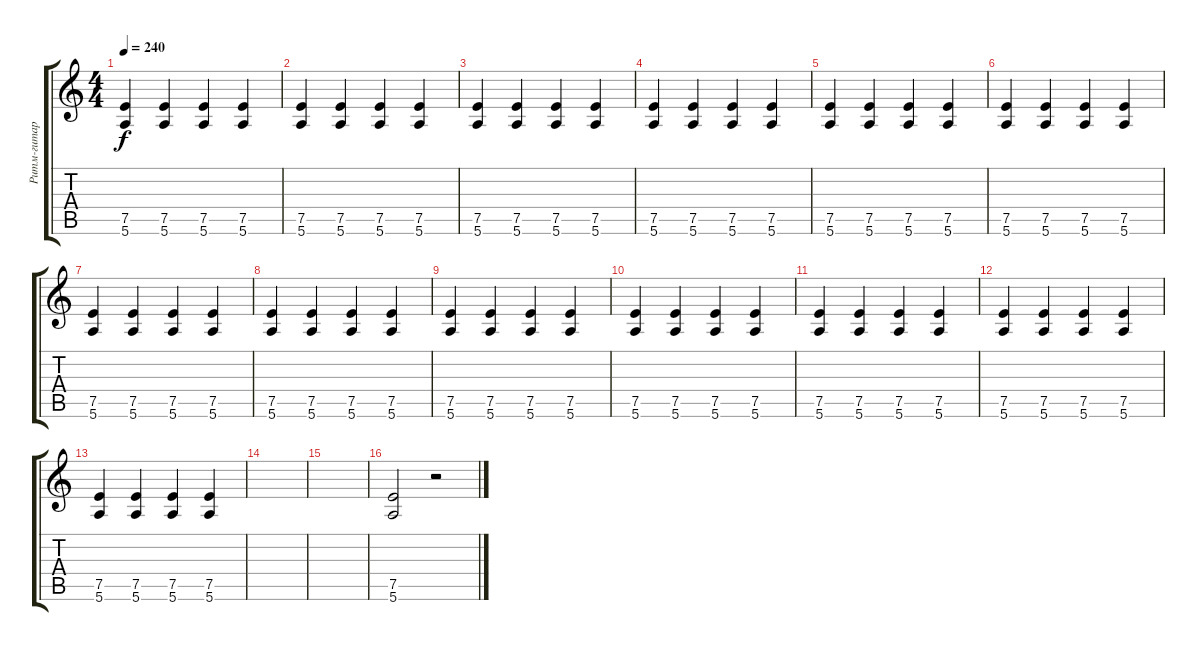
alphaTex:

\track ("Ритм-гитара" "Ритм-гитар") {instrument overdrivenguitar}
\staff {score tabs}
\tuning (E4 B3 G3 D3 A2 E2) {hide}
\ts (4 4)
\tempo 240
\clef g2
\ks c
(7.5 5.6).4{dy f} (7.5 5.6).4 (7.5 5.6).4 (7.5 5.6).4 |
(7.5 5.6).4 (7.5 5.6).4 (7.5 5.6).4 (7.5 5.6).4 |
(7.5 5.6).4 (7.5 5.6).4 (7.5 5.6).4 (7.5 5.6).4 |
(7.5 5.6).4 (7.5 5.6).4 (7.5 5.6).4 (7.5 5.6).4 |
(7.5 5.6).4 (7.5 5.6).4 (7.5 5.6).4 (7.5 5.6).4 |
(7.5 5.6).4 (7.5 5.6).4 (7.5 5.6).4 (7.5 5.6).4 |
(7.5 5.6).4 (7.5 5.6).4 (7.5 5.6).4 (7.5 5.6).4 |
(7.5 5.6).4 (7.5 5.6).4 (7.5 5.6).4 (7.5 5.6).4 |
(7.5 5.6).4 (7.5 5.6).4 (7.5 5.6).4 (7.5 5.6).4 |
(7.5 5.6).4 (7.5 5.6).4 (7.5 5.6).4 (7.5 5.6).4 |
(7.5 5.6).4 (7.5 5.6).4 (7.5 5.6).4 (7.5 5.6).4 |
(7.5 5.6).4 (7.5 5.6).4 (7.5 5.6).4 (7.5 5.6).4 |
(7.5 5.6).4 (7.5 5.6).4 (7.5 5.6).4 (7.5 5.6).4 |
|
|
(7.5 5.6).2 r.2
